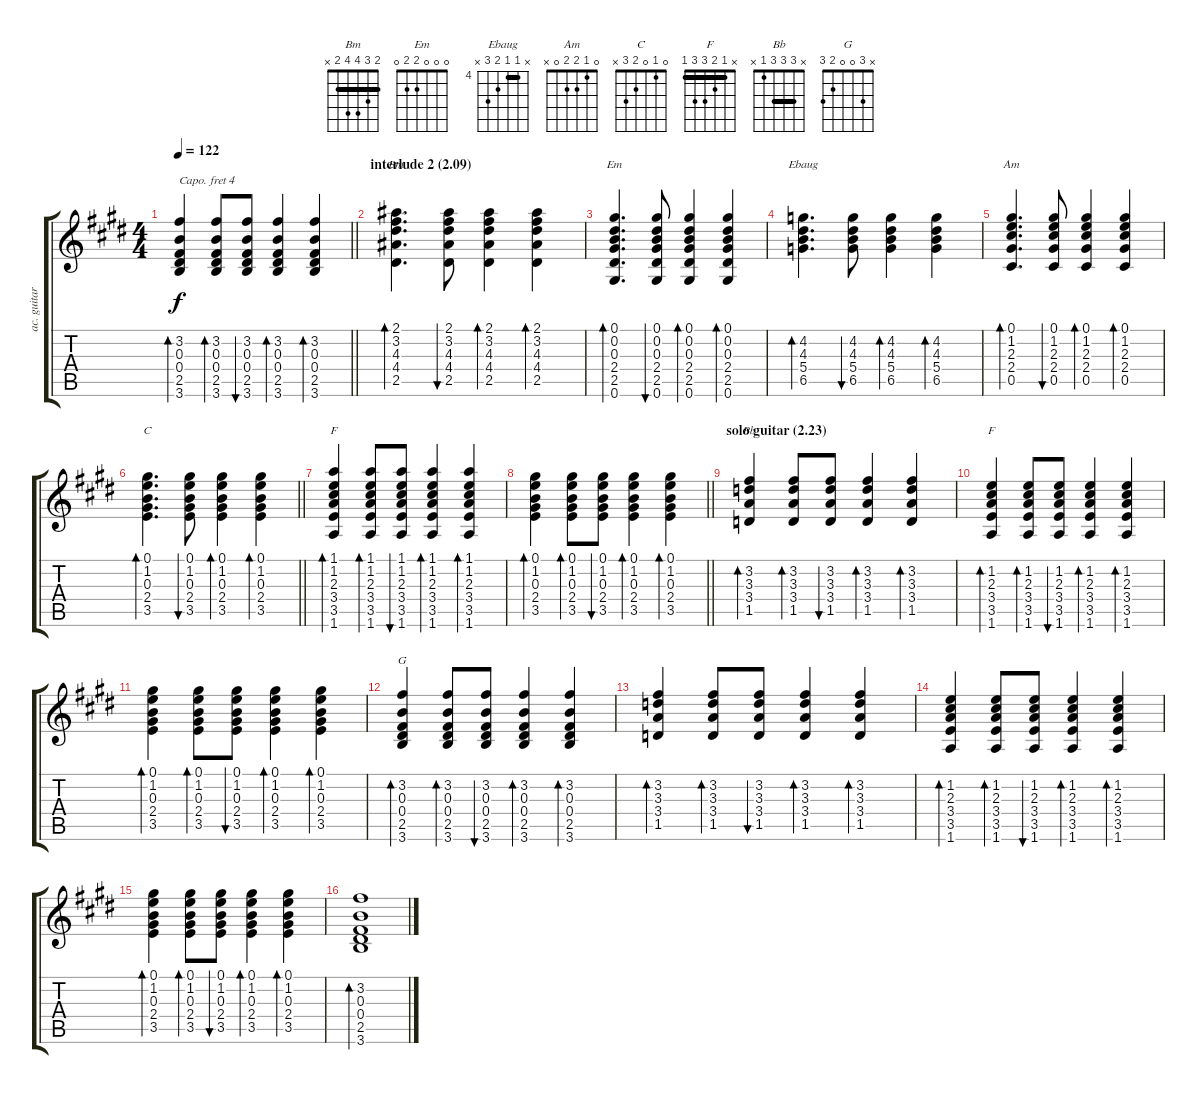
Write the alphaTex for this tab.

\track ("ac. guitar (4th)" "ac. guitar") {instrument acousticguitarsteel}
\staff {score tabs}
\capo 4
\tuning (E4 B3 G3 D3 A2 E2) {hide}
\chord ("Bm" 2 3 4 4 2 x) {barre 2}
\chord ("Em" 0 0 0 2 2 0)
\chord ("Ebaug" x 4 4 5 6 x) {firstfret 4 barre 4}
\chord ("Am" 0 1 2 2 0 x)
\chord ("C" 0 1 0 2 3 x)
\chord ("F" 1 1 2 3 3 1) {barre 1}
\chord ("Bb" x 3 3 3 1 x) {barre 3}
\chord ("F" x 1 2 3 3 1) {barre 1}
\chord ("G" x 3 0 0 2 3)
\ts (4 4)
\tempo 122
\clef g2
\barLineRight lightlight
\ks e
(3.2 0.3 0.4 2.5 3.6).4{bd 30 dy f} (3.2 0.3 0.4 2.5 3.6).8{bd 30} (3.2 0.3 0.4 2.5 3.6).8{bu 30} (3.2 0.3 0.4 2.5 3.6).4{bd 30} (3.2 0.3 0.4 2.5 3.6).4{bd 30} |
\section ("" "interlude 2 (2.09)")
(2.1 3.2 4.3 4.4 2.5).4{d bd 30 ch "Bm"} (2.1 3.2 4.3 4.4 2.5).8{bu 30} (2.1 3.2 4.3 4.4 2.5).4{bd 30} (2.1 3.2 4.3 4.4 2.5).4{bd 30} |
(0.1 0.2 0.3 2.4 2.5 0.6).4{d bd 30 ch "Em"} (0.1 0.2 0.3 2.4 2.5 0.6).8{bu 30} (0.1 0.2 0.3 2.4 2.5 0.6).4{bd 30} (0.1 0.2 0.3 2.4 2.5 0.6).4{bd 30} |
(4.2 4.3 5.4 6.5).4{d bd 30 ch "Ebaug"} (4.2 4.3 5.4 6.5).8{bu 30} (4.2 4.3 5.4 6.5).4{bd 30} (4.2 4.3 5.4 6.5).4{bd 30} |
(0.1 1.2 2.3 2.4 0.5).4{d bd 30 ch "Am"} (0.1 1.2 2.3 2.4 0.5).8{bu 30} (0.1 1.2 2.3 2.4 0.5).4{bd 30} (0.1 1.2 2.3 2.4 0.5).4{bd 30} |
\barLineRight lightlight
(0.1 1.2 0.3 2.4 3.5).4{d bd 30 ch "C"} (0.1 1.2 0.3 2.4 3.5).8{bu 30} (0.1 1.2 0.3 2.4 3.5).4{bd 30} (0.1 1.2 0.3 2.4 3.5).4{bd 30} |
(1.1 1.2 2.3 3.4 3.5 1.6).4{bd 30 ch "F"} (1.1 1.2 2.3 3.4 3.5 1.6).8{bd 30} (1.1 1.2 2.3 3.4 3.5 1.6).8{bu 30} (1.1 1.2 2.3 3.4 3.5 1.6).4{bd 30} (1.1 1.2 2.3 3.4 3.5 1.6).4{bd 30} |
\barLineRight lightlight
(0.1 1.2 0.3 2.4 3.5).4{bd 30} (0.1 1.2 0.3 2.4 3.5).8{bd 30} (0.1 1.2 0.3 2.4 3.5).8{bu 30} (0.1 1.2 0.3 2.4 3.5).4{bd 30} (0.1 1.2 0.3 2.4 3.5).4{bd 30} |
\section ("" "solo guitar (2.23)")
(3.2 3.3 3.4 1.5).4{bd 30 ch "Bb"} (3.2 3.3 3.4 1.5).8{bd 30} (3.2 3.3 3.4 1.5).8{bu 30} (3.2 3.3 3.4 1.5).4{bd 30} (3.2 3.3 3.4 1.5).4{bd 30} |
(1.2 2.3 3.4 3.5 1.6).4{bd 30 ch "F"} (1.2 2.3 3.4 3.5 1.6).8{bd 30} (1.2 2.3 3.4 3.5 1.6).8{bu 30} (1.2 2.3 3.4 3.5 1.6).4{bd 30} (1.2 2.3 3.4 3.5 1.6).4{bd 30} |
(0.1 1.2 0.3 2.4 3.5).4{bd 30} (0.1 1.2 0.3 2.4 3.5).8{bd 30} (0.1 1.2 0.3 2.4 3.5).8{bu 30} (0.1 1.2 0.3 2.4 3.5).4{bd 30} (0.1 1.2 0.3 2.4 3.5).4{bd 30} |
(3.2 0.3 0.4 2.5 3.6).4{bd 30 ch "G"} (3.2 0.3 0.4 2.5 3.6).8{bd 30} (3.2 0.3 0.4 2.5 3.6).8{bu 30} (3.2 0.3 0.4 2.5 3.6).4{bd 30} (3.2 0.3 0.4 2.5 3.6).4{bd 30} |
(3.2 3.3 3.4 1.5).4{bd 30} (3.2 3.3 3.4 1.5).8{bd 30} (3.2 3.3 3.4 1.5).8{bu 30} (3.2 3.3 3.4 1.5).4{bd 30} (3.2 3.3 3.4 1.5).4{bd 30} |
(1.2 2.3 3.4 3.5 1.6).4{bd 30} (1.2 2.3 3.4 3.5 1.6).8{bd 30} (1.2 2.3 3.4 3.5 1.6).8{bu 30} (1.2 2.3 3.4 3.5 1.6).4{bd 30} (1.2 2.3 3.4 3.5 1.6).4{bd 30} |
(0.1 1.2 0.3 2.4 3.5).4{bd 30} (0.1 1.2 0.3 2.4 3.5).8{bd 30} (0.1 1.2 0.3 2.4 3.5).8{bu 30} (0.1 1.2 0.3 2.4 3.5).4{bd 30} (0.1 1.2 0.3 2.4 3.5).4{bd 30} |
(3.2 0.3 0.4 2.5 3.6).1{bd 30}
